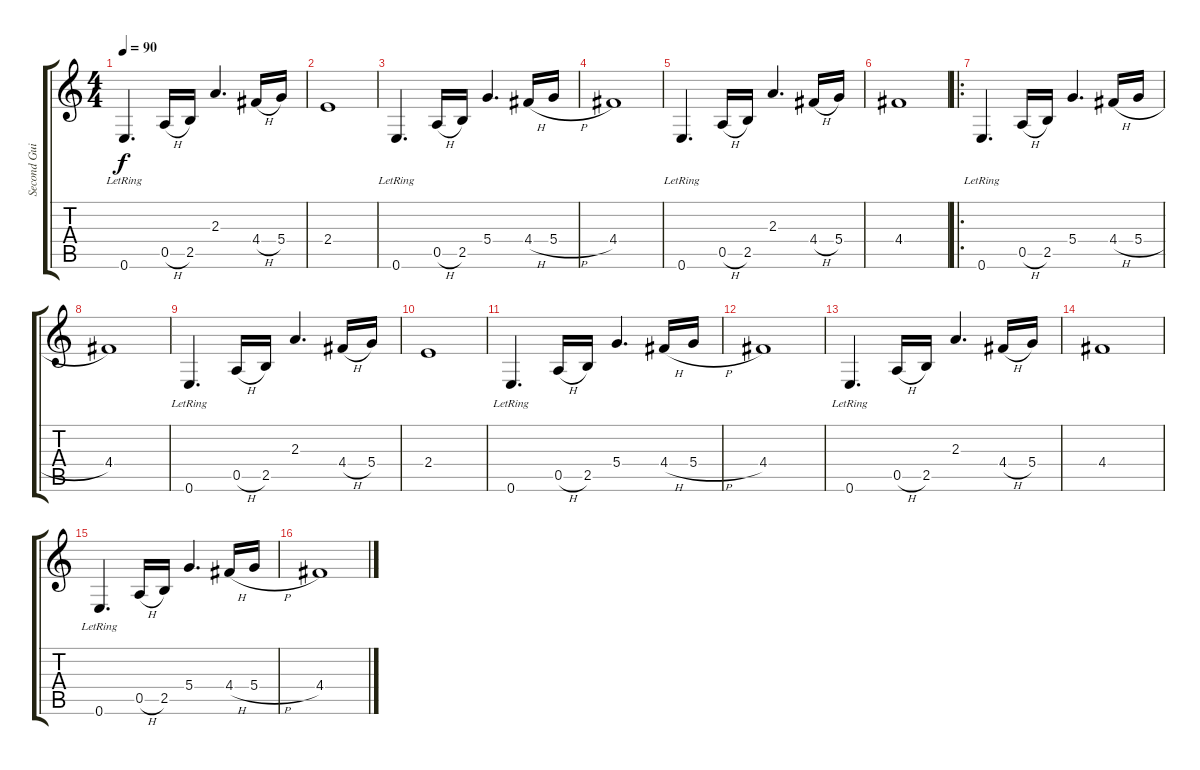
\track ("Second Guitar" "Second Gui") {instrument electricguitarclean}
\staff {score tabs}
\tuning (E4 B3 G3 D3 A2 E2) {hide}
\ts (4 4)
\tempo 90
\clef g2
\ks c
0.6{lr}.4{d dy f} 0.5{h}.16 2.5.16 2.3.4{d} 4.4{h}.16 5.4.16 |
2.4.1 |
0.6{lr}.4{d} 0.5{h}.16 2.5.16 5.4.4{d} 4.4{h}.16 5.4{h}.16 |
4.4.1 |
0.6{lr}.4{d} 0.5{h}.16 2.5.16 2.3.4{d} 4.4{h}.16 5.4.16 |
4.4.1 |
\ro
0.6{lr}.4{d} 0.5{h}.16 2.5.16 5.4.4{d} 4.4{h}.16 5.4{h}.16 |
4.4.1 |
0.6{lr}.4{d} 0.5{h}.16 2.5.16 2.3.4{d} 4.4{h}.16 5.4.16 |
2.4.1 |
0.6{lr}.4{d} 0.5{h}.16 2.5.16 5.4.4{d} 4.4{h}.16 5.4{h}.16 |
4.4.1 |
0.6{lr}.4{d} 0.5{h}.16 2.5.16 2.3.4{d} 4.4{h}.16 5.4.16 |
4.4.1 |
0.6{lr}.4{d} 0.5{h}.16 2.5.16 5.4.4{d} 4.4{h}.16 5.4{h}.16 |
4.4.1
